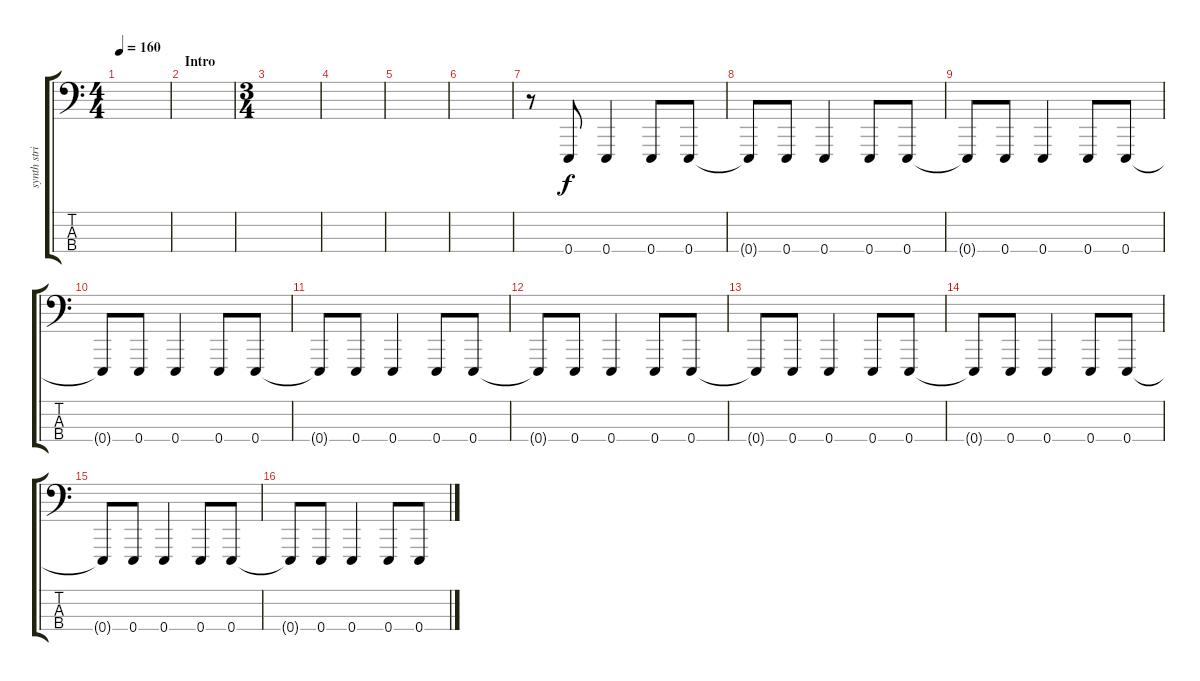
\track ("synth string" "synth stri") {instrument synthstrings1}
\staff {score tabs}
\tuning (G2 D2 A1 E1) {hide}
\ts (4 4)
\tempo 160
\clef f4
\ks c
|
\section ("" "Intro")
|
\ts (3 4)
|
|
|
|
r.8{volume 13} 0.4.8 0.4.4 0.4.8 0.4.8 |
0.4{t}.8 0.4.8 0.4.4 0.4.8 0.4.8 |
0.4{t}.8 0.4.8 0.4.4 0.4.8 0.4.8 |
0.4{t}.8 0.4.8 0.4.4 0.4.8 0.4.8 |
0.4{t}.8 0.4.8 0.4.4 0.4.8 0.4.8 |
0.4{t}.8 0.4.8 0.4.4 0.4.8 0.4.8 |
0.4{t}.8 0.4.8 0.4.4 0.4.8 0.4.8 |
0.4{t}.8 0.4.8 0.4.4 0.4.8 0.4.8 |
0.4{t}.8 0.4.8 0.4.4 0.4.8 0.4.8 |
0.4{t}.8 0.4.8 0.4.4 0.4.8 0.4.8
